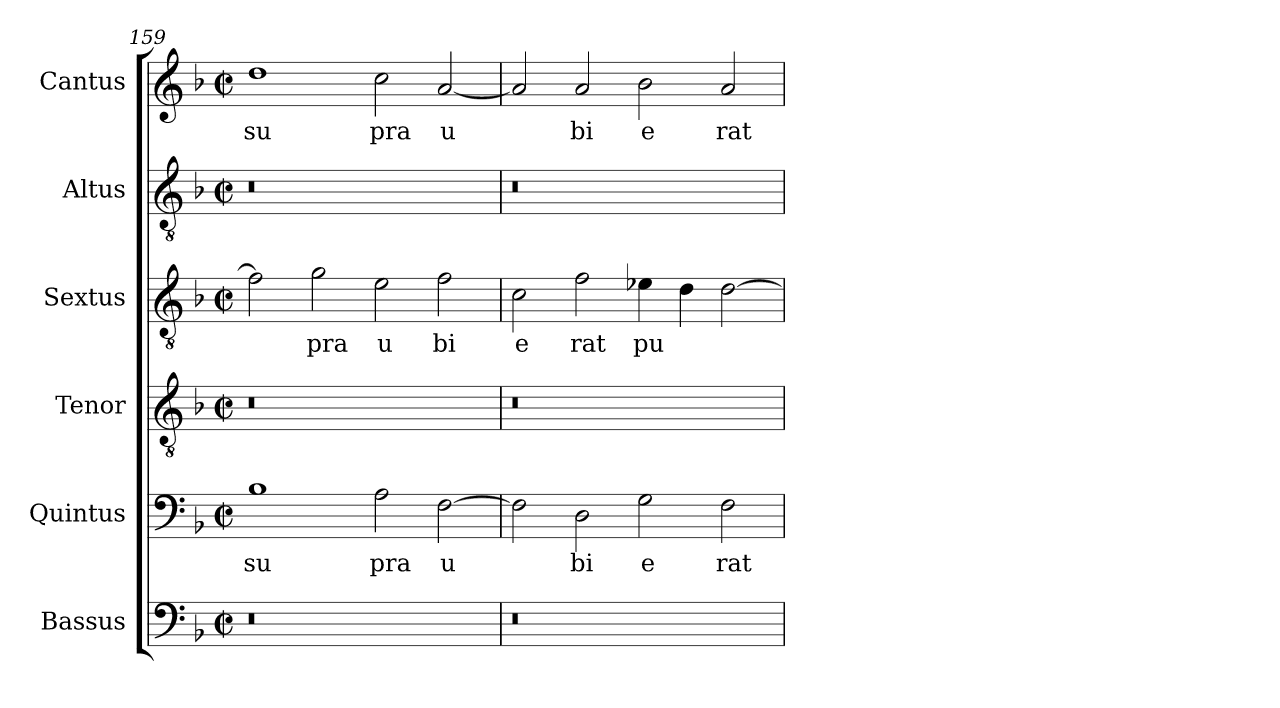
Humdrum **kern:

**kern	**kern	**text	**kern	**kern	**text	**kern	**kern	**text
*part6	*part5	*part5	*part4	*part3	*part3	*part2	*part1	*part1
*staff6	*staff5	*staff5	*staff4	*staff3	*staff3	*staff2	*staff1	*staff1
*I"Bassus	*I"Quintus	*	*I"Tenor	*I"Sextus	*	*I"Altus	*I"Cantus	*
*I'Bassus	*I'Quintus	*	*I'Tenor	*I'Sextus	*	*I'Altus	*I'Cantus	*
*clefF4	*clefF4	*	*clefGv2	*clefGv2	*	*clefGv2	*clefG2	*
*k[b-]	*k[b-]	*	*k[b-]	*k[b-]	*	*k[b-]	*k[b-]	*
*F:	*F:	*	*F:	*F:	*	*F:	*F:	*
*M2/2	*M2/2	*	*M2/2	*M2/2	*	*M2/2	*M2/2	*
*met(c|)	*met(c|)	*	*met(c|)	*met(c|)	*	*met(c|)	*met(c|)	*
=159	=159	=159	=159	=159	=159	=159	=159	=159
!	!	!LO:LY:b:cj	!	!	!	!	!	!LO:LY:b:cj
0r	1B-	su	0r	2f\]	.	0r	1dd	su
!	!	!	!	!	!LO:LY:b:cj	!	!	!
.	.	.	.	2g\	pra	.	.	.
!	!	!LO:LY:b:cj	!	!	!LO:LY:b:cj	!	!	!LO:LY:b:cj
.	2A\	pra	.	2e\	u	.	2cc\	pra
!	!	!LO:LY:b:cj	!	!	!LO:LY:b:cj	!	!	!LO:LY:b:cj
.	[>2F\	u	.	2f\	bi	.	[<2a/	u
=160	=160	=160	=160	=160	=160	=160	=160	=160
!	!	!	!	!	!LO:LY:b:cj	!	!	!
0r	2F\]	.	0r	2c\	e	0r	2a/]	.
!	!	!LO:LY:b:cj	!	!	!LO:LY:b:cj	!	!	!LO:LY:b:cj
.	2D\	bi	.	2f\	rat	.	2a/	bi
!	!	!LO:LY:b:cj	!	!	!LO:LY:b	!	!	!LO:LY:b:cj
.	2G\	e	.	4e-X\	pu	.	2b-\	e
.	.	.	.	4d\	.	.	.	.
!	!	!LO:LY:b:cj	!	!	!	!	!	!LO:LY:b:cj
.	2F\	rat	.	[>2d\	.	.	2a/	rat
=	=	=	=	=	=	=	=	=
*-	*-	*-	*-	*-	*-	*-	*-	*-
